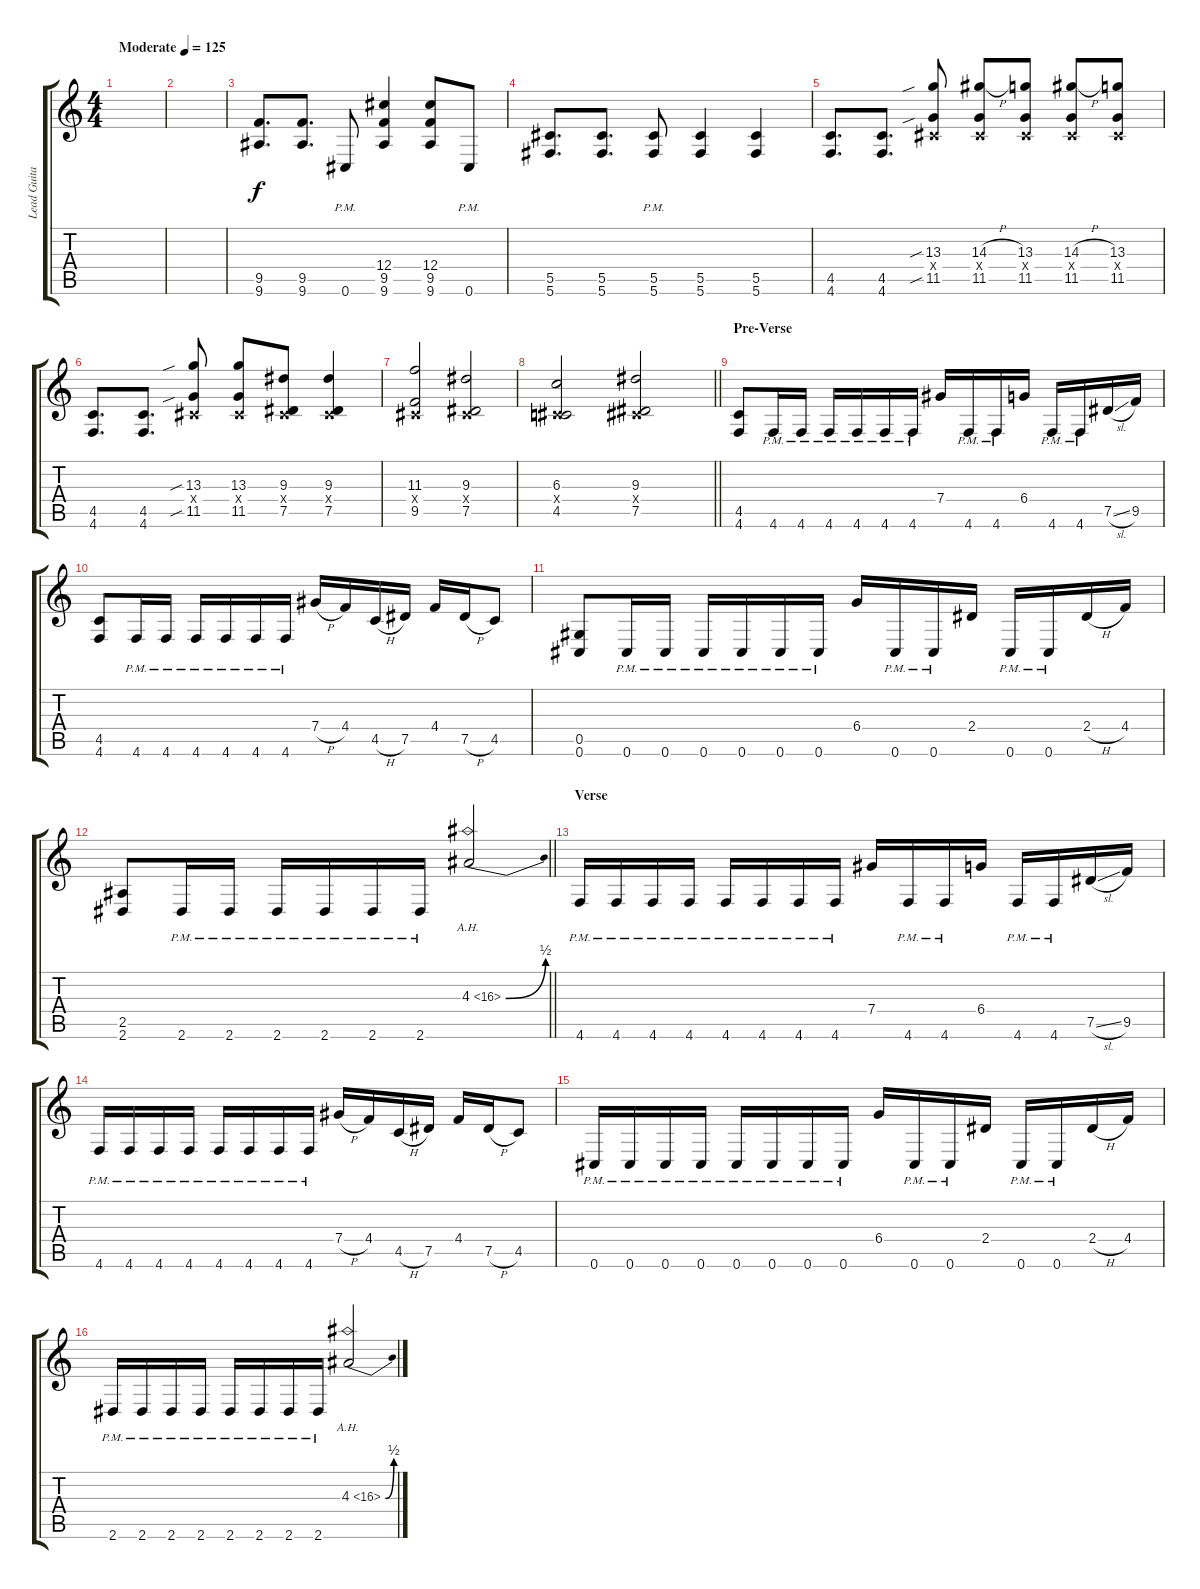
\track ("Lead Guitar" "Lead Guita") {instrument distortionguitar}
\staff {score tabs}
\tuning (Eb4 Bb3 Gb3 Db3 Ab2 Db2) {hide}
\ts (4 4)
\tempo (125 "Moderate")
\clef g2
\ks c
|
|
(9.5 9.6).8{d} (9.5 9.6).8{d} 0.6{pm}.8 (12.4 9.5 9.6).4 (12.4 9.5 9.6).8 0.6{pm}.8 |
(5.5 5.6).8{d} (5.5 5.6).8{d} (5.5{pm} 5.6{pm}).8 (5.5 5.6).4 (5.5 5.6).4 |
(4.5 4.6).8{d} (4.5 4.6).8{d} (13.3{sib} 0.4{x} 11.5{sib}).8 (14.3{h} 0.4{x} 11.5).8 (13.3 0.4{x} 11.5).8 (14.3{h} 0.4{x} 11.5).8 (13.3 0.4{x} 11.5).8 |
(4.5 4.6).8{d} (4.5 4.6).8{d} (13.3{sib} 0.4{x} 11.5{sib}).8 (13.3 0.4{x} 11.5).8 (9.3 0.4{x} 7.5).8 (9.3 0.4{x} 7.5).4 |
(11.3 0.4{x} 9.5).2 (9.3 0.4{x} 7.5).2 |
\barLineRight lightlight
(6.3 0.4{x} 4.5).2 (9.3 0.4{x} 7.5).2 |
\section ("" "Pre-Verse")
(4.5 4.6).8 4.6{pm}.16 4.6{pm}.16 4.6{pm}.16 4.6{pm}.16 4.6{pm}.16 4.6{pm}.16 7.4.16 4.6{pm}.16 4.6{pm}.16 6.4.16 4.6{pm}.16 4.6{pm}.16 7.5{sl}.16 9.5.16 |
(4.5 4.6).8 4.6{pm}.16 4.6{pm}.16 4.6{pm}.16 4.6{pm}.16 4.6{pm}.16 4.6{pm}.16 7.4{h}.16 4.4.16 4.5{h}.16 7.5.16 4.4.16 7.5{h}.16 4.5.8 |
(0.5 0.6).8 0.6{pm}.16 0.6{pm}.16 0.6{pm}.16 0.6{pm}.16 0.6{pm}.16 0.6{pm}.16 6.4.16 0.6{pm}.16 0.6{pm}.16 2.4.16 0.6{pm}.16 0.6{pm}.16 2.4{h}.16 4.4.16 |
\barLineRight lightlight
(2.5 2.6).8 2.6{pm}.16 2.6{pm}.16 2.6{pm}.16 2.6{pm}.16 2.6{pm}.16 2.6{pm}.16 4.3{be (bend 0 0 60 2) ah 12}.2 |
\section ("" "Verse")
4.6{pm}.16 4.6{pm}.16 4.6{pm}.16 4.6{pm}.16 4.6{pm}.16 4.6{pm}.16 4.6{pm}.16 4.6{pm}.16 7.4.16 4.6{pm}.16 4.6{pm}.16 6.4.16 4.6{pm}.16 4.6{pm}.16 7.5{sl}.16 9.5.16 |
4.6{pm}.16 4.6{pm}.16 4.6{pm}.16 4.6{pm}.16 4.6{pm}.16 4.6{pm}.16 4.6{pm}.16 4.6{pm}.16 7.4{h}.16 4.4.16 4.5{h}.16 7.5.16 4.4.16 7.5{h}.16 4.5.8 |
0.6{pm}.16 0.6{pm}.16 0.6{pm}.16 0.6{pm}.16 0.6{pm}.16 0.6{pm}.16 0.6{pm}.16 0.6{pm}.16 6.4.16 0.6{pm}.16 0.6{pm}.16 2.4.16 0.6{pm}.16 0.6{pm}.16 2.4{h}.16 4.4.16 |
2.6{pm}.16 2.6{pm}.16 2.6{pm}.16 2.6{pm}.16 2.6{pm}.16 2.6{pm}.16 2.6{pm}.16 2.6{pm}.16 4.3{be (bend 0 0 60 2) ah 12}.2
